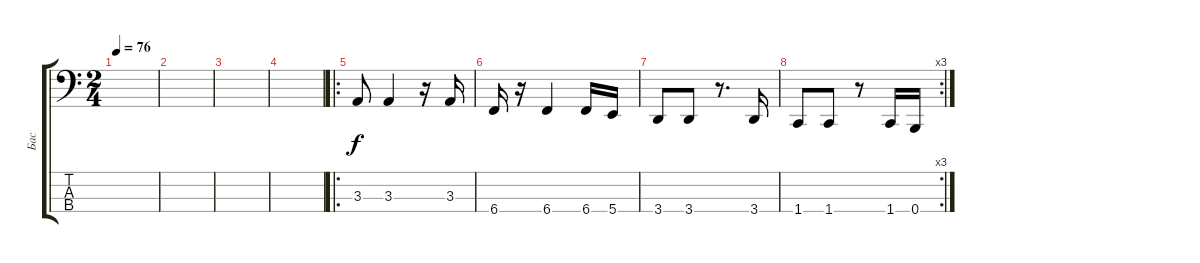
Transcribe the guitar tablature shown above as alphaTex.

\track ("Бас" "Бас") {instrument electricbasspick}
\staff {score tabs}
\tuning (E2 B1 Gb1 B0) {hide}
\ts (2 4)
\tempo 76
\clef f4
\ks c
|
|
|
|
\ro
3.3.8 3.3.4 r.16 3.3.16 |
6.4.16 r.16 6.4.4 6.4.16 5.4.16 |
3.4.8 3.4.8 r.8{d} 3.4.16 |
\rc 3
1.4.8 1.4.8 r.8 1.4.16 0.4.16
